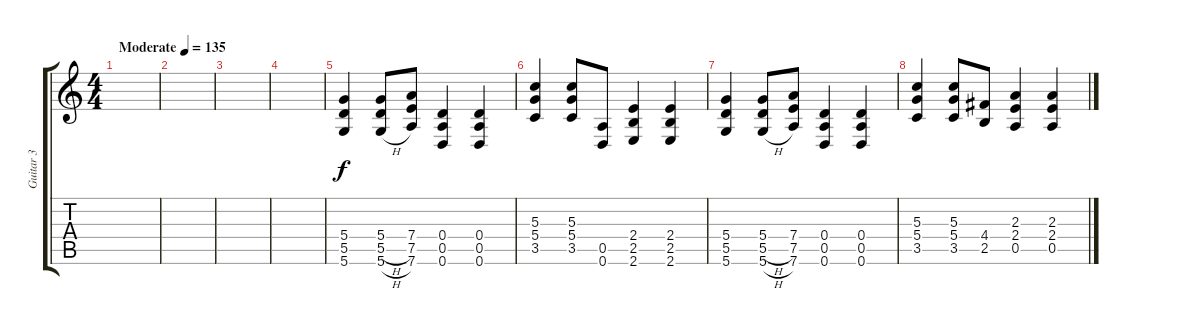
\track ("Guitar 3" "Guitar 3") {instrument electricguitarclean}
\staff {score tabs}
\tuning (E4 B3 G3 D3 A2 D2) {hide}
\ts (4 4)
\tempo (135 "Moderate")
\clef g2
\ks c
|
|
|
|
(5.4 5.5 5.6).4 (5.4 5.5{h} 5.6{h}).8 (7.4 7.5 7.6).8 (0.4 0.5 0.6).4 (0.4 0.5 0.6).4 |
(5.3 5.4 3.5).4 (5.3 5.4 3.5).8 (0.5 0.6).8 (2.4 2.5 2.6).4 (2.4 2.5 2.6).4 |
(5.4 5.5 5.6).4 (5.4 5.5{h} 5.6{h}).8 (7.4 7.5 7.6).8 (0.4 0.5 0.6).4 (0.4 0.5 0.6).4 |
(5.3 5.4 3.5).4 (5.3 5.4 3.5).8 (4.4 2.5).8 (2.3 2.4 0.5).4 (2.3 2.4 0.5).4
